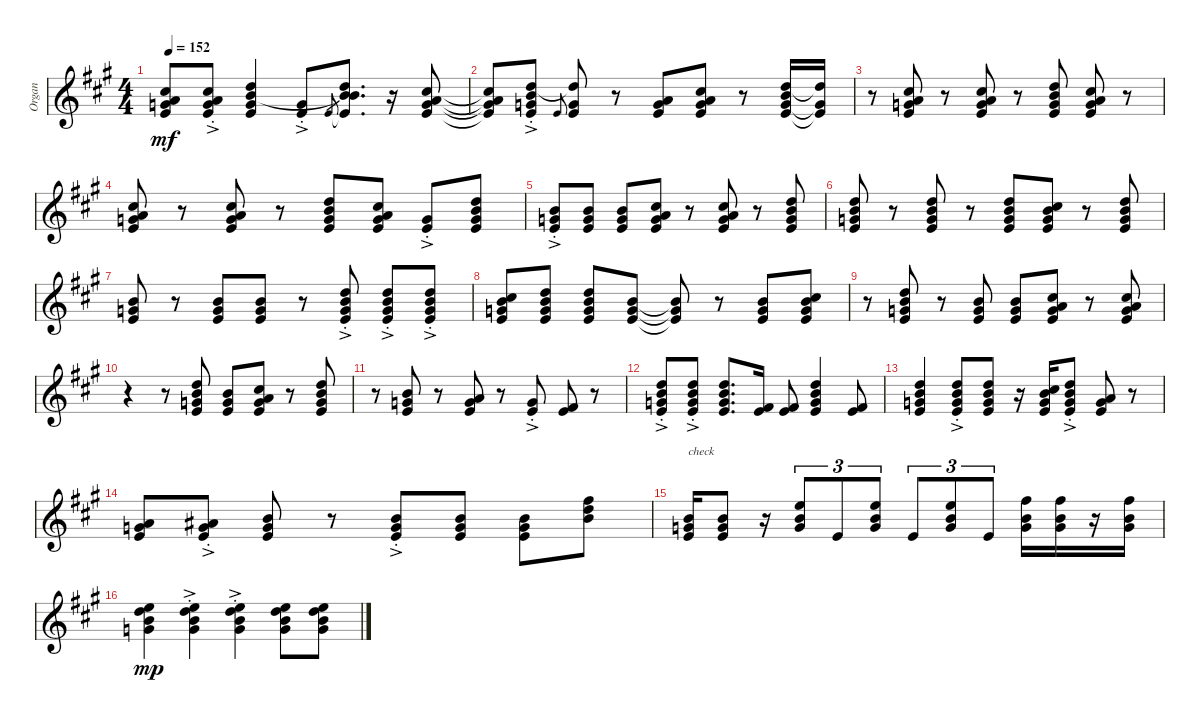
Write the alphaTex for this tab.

\track ("Organ" "Organ") {instrument drawbarorgan}
\staff {score}
\tuning (E4 B3 G3 D3 A2 E2 B1) {hide}
\ts (4 4)
\tempo 152
\clef g2
\ks a
(0.1{t} 8.2{t} 14.3{t} 23.4{t}).8{dy mf} (0.1{ac st} 8.2{ac st} 18.3{ac st} 19.4{ac st}).8 (0.1 8.2 19.3 21.4).4 (0.1{ac st} 8.2{ac st}).8 0.1.8{gr} (0.1{t} 12.2 19.3 21.4{t}).8{d} r.16 (0.1 8.2 14.3 23.4).8 |
(0.1{t} 8.2{t} 14.3{t} 23.4{t}).8 (3.1{ac st} 12.2{ac st} 19.3{ac st} 14.4{ac st}).8 0.1.8{gr onbeat} (0.1 8.2 19.3{t}).8 r.8 (0.1 8.2 14.3).8 (3.1 14.2 9.3 19.4).8 r.8 (0.1 8.2 19.3 21.4).16 (0.1{t} 8.2{t} 19.3{t}).16 |
r.8 (3.1 14.2 9.3 19.4).8 r.8 (3.1 14.2 9.3 19.4).8 r.8 (0.1 8.2 19.3 21.4).8 (3.1 14.2 9.3 19.4).8 r.8 |
(3.1 14.2 9.3 19.4).8 r.8 (3.1 14.2 9.3 19.4).8 r.8 (0.1 8.2 19.3 21.4).8 (3.1 14.2 9.3 19.4).8 (0.1{ac st} 8.2{ac st}).8 (0.1 8.2 19.3 21.4).8 |
(0.1{ac st} 8.2{ac st} 16.3{ac st}).8 (0.1 8.2 16.3).8 (0.1 8.2 16.3).8 (3.1 14.2 9.3 19.4).8 r.8 (3.1 14.2 9.3 19.4).8 r.8 (0.1 8.2 19.3 21.4).8 |
(0.1 8.2 19.3 21.4).8 r.8 (0.1 8.2 19.3 21.4).8 r.8 (0.1 8.2 19.3 21.4).8 (0.1 8.2 18.3 21.4).8 r.8 (0.1 8.2 19.3 21.4).8 |
(0.1 8.2 16.3).8 r.8 (0.1 8.2 16.3).8 (0.1 8.2 16.3).8 r.8 (0.1{ac st} 8.2{ac st} 19.3{ac st} 21.4{ac st}).8 (0.1{ac st} 8.2{ac st} 19.3{ac st} 21.4{ac st}).8 (0.1{ac st} 8.2{ac st} 19.3{ac st} 21.4{ac st}).8 |
(0.1 8.2 18.3 21.4).8 (0.1 8.2 19.3 21.4).8 (0.1 8.2 19.3 21.4).8 (0.1 8.2 16.3).8 (0.1{t} 8.2{t} 16.3{t}).8 r.8 (0.1 8.2 16.3).8 (0.1 8.2 18.3 21.4).8 |
r.8 (0.1 8.2 19.3 21.4).8 r.8 (0.1 8.2 16.3).8 (0.1 8.2 16.3).8 (3.1 14.2 9.3 19.4).8 r.8 (3.1 14.2 9.3 19.4).8 |
r.4 r.8 (0.1 8.2 19.3 21.4).8 (0.1 8.2 16.3).8 (3.1 14.2 9.3 19.4).8 r.8 (0.1 8.2 19.3 21.4).8 |
r.8 (0.1 8.2 16.3).8 r.8 (0.1 8.2 14.3).8 r.8 (3.1{ac st} 5.2{ac st}).8 (2.1 5.2).8 r.8 |
(0.1{ac st} 8.2{ac st} 19.3{ac st} 21.4{ac st}).8 (0.1{ac st} 8.2{ac st} 19.3{ac st} 21.4{ac st}).8 (0.1 8.2 19.3 21.4).8{d} (2.1 5.2).16 (2.1 5.2).8 (0.1 8.2 19.3 21.4).4 (2.1 5.2).8 |
(0.1 8.2 19.3 21.4).4 (0.1{ac st} 8.2{ac st} 19.3{ac st} 21.4{ac st}).8 (0.1 8.2 19.3 21.4).8 r.16 (0.1 8.2 18.3 21.4).16 (0.1{ac st} 8.2{ac st} 19.3{ac st} 21.4{ac st}).8 (0.1 8.2 14.3).8 r.8 |
(0.1 8.2 14.3).8 (0.1{ac st} 8.2{ac st} 15.3{ac st}).8 (0.1 8.2 16.3).8 r.8 (0.1{ac st} 8.2{ac st} 16.3{ac st}).8 (0.1 8.2 16.3).8 (0.1 8.2 16.3).8 (7.1 19.2 19.3).8 |
(0.1 8.2 16.3).16{txt "check"} (0.1 8.2 16.3).8 r.16 (3.1 12.2 21.3).8{tu (3 2)} 0.1.8{tu (3 2)} (3.1 12.2 21.3).8{tu (3 2)} 0.1.8{tu (3 2)} (3.1 12.2 21.3).8{tu (3 2)} 0.1.8{tu (3 2)} (3.1 12.2 23.3).16 (3.1 12.2 23.3).16 r.16 (3.1 12.2 23.3).16 |
(3.1 12.2 19.3 26.4).4{dy mp} (3.1{ac st} 12.2 19.3 26.4).4 (3.1{ac st} 12.2 19.3 26.4).4 (3.1 12.2 19.3 26.4).8 (3.1 12.2 19.3 26.4).8
